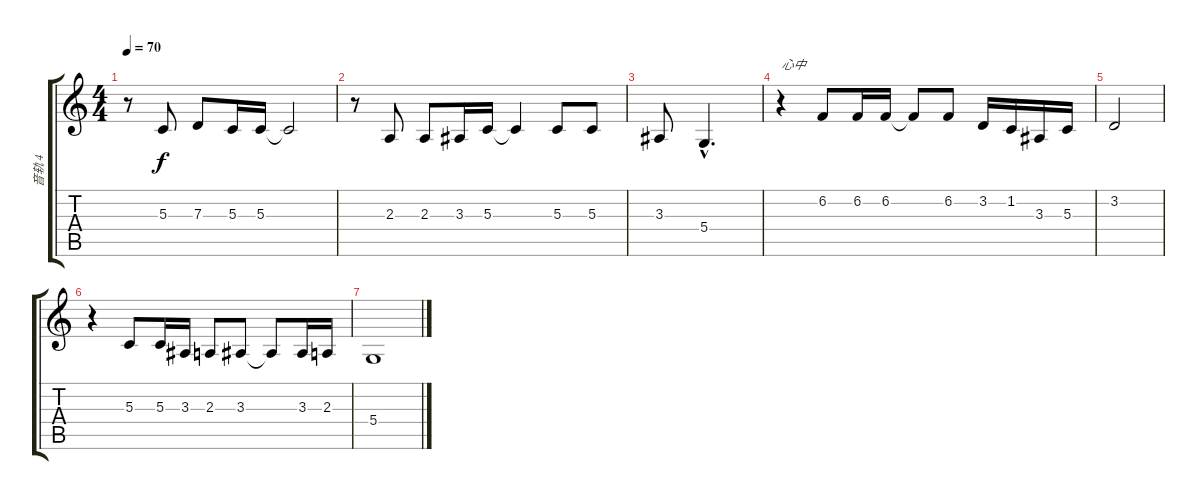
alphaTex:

\track ("音轨 4" "音轨 4") {instrument baritonesax}
\staff {score tabs}
\tuning (E4 B3 G3 D3 A2 E2) {hide}
\ts (4 4)
\tempo 70
\clef g2
\ks c
r.8{dy f} 5.3.8 7.3.8 5.3.16 5.3.16 5.3{t}.2 |
r.8 2.3.8 2.3.8 3.3.16 5.3.16 5.3{t}.4 5.3.8 5.3.8 |
3.3.8 5.4{hac}.4{d} |
r.4{txt "心中"} 6.2.8 6.2.16 6.2.16 6.2{t}.8 6.2.8 3.2.16 1.2.16 3.3.16 5.3.16 |
3.2.2 |
r.4 5.3.8 5.3.16 3.3.16 2.3.8 3.3.8 3.3{t}.8 3.3.16 2.3.16 |
5.4.1
